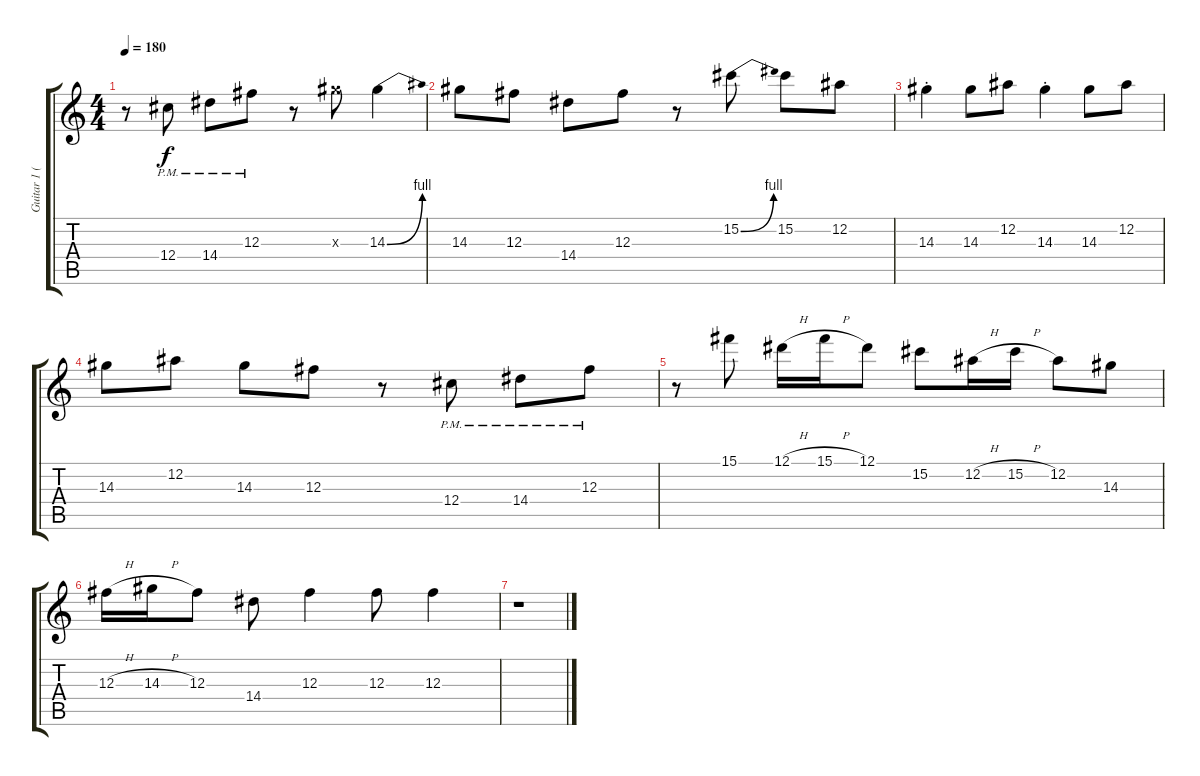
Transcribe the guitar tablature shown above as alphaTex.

\track ("Guitar 1 (R)" "Guitar 1 (") {instrument overdrivenguitar}
\staff {score tabs}
\tuning (Eb4 Bb3 Gb3 Db3 Ab2 Eb2) {hide}
\ts (4 4)
\tempo 180
\clef g2
\ks c
r.8{dy f} 12.4{pm}.8 14.4{pm}.8 12.3{pm}.8 r.8 14.3{x}.8 14.3{be (bend 0 0 60 4)}.4 |
14.3.8 12.3.8 14.4.8 12.3.8 r.8 15.2{be (bend 0 0 60 4)}.8 15.2.8 12.2.8 |
14.3{st}.4 14.3.8 12.2.8 14.3{st}.4 14.3.8 12.2.8 |
14.3.8 12.2.8 14.3.8 12.3.8 r.8 12.4{pm}.8 14.4{pm}.8 12.3{pm}.8 |
r.8 15.1.8 12.1{h}.16 15.1{h}.16 12.1.8 15.2.8 12.2{h}.16 15.2{h}.16 12.2.8 14.3.8 |
12.3{h}.16 14.3{h}.16 12.3.8 14.4.8 12.3.4 12.3.8 12.3.4 |
r.1
